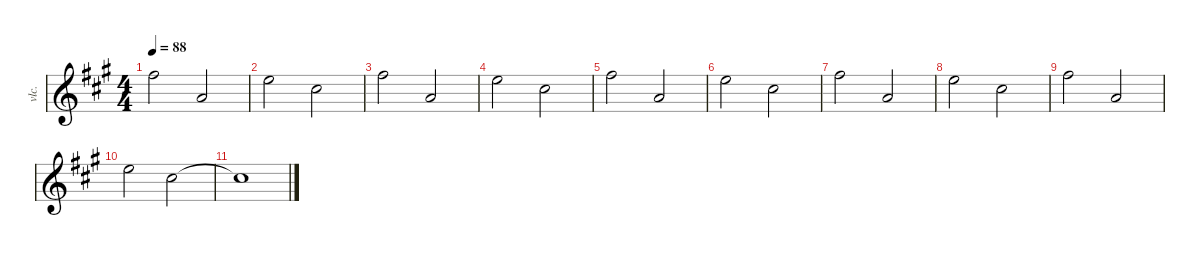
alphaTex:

\defaultSystemsLayout 4
\hideDynamics
\bracketExtendMode nobrackets
\otherSystemsTrackNameOrientation horizontal
\track ("Violins" "vlc.") {defaultSystemsLayout 8 instrument cello}
\staff {score}
\tuning (E4 B3 G3 D3 A2 E2)
\ts (4 4)
\tempo 88
\clef g2
\ks f#minor
14.1{acc #}.2{dy f beam Down} 5.1{acc forcenatural}.2{beam Up} |
12.1{acc forcenatural}.2{beam Down} 9.1{acc #}.2{beam Down} |
14.1{acc #}.2{beam Down} 5.1{acc forcenatural}.2{beam Up} |
12.1{acc forcenatural}.2{beam Down} 9.1{acc #}.2{beam Down} |
14.1{acc #}.2{beam Down} 5.1{acc forcenatural}.2{beam Up} |
12.1{acc forcenatural}.2{beam Down} 9.1{acc #}.2{beam Down} |
14.1{acc #}.2{beam Down} 5.1{acc forcenatural}.2{beam Up} |
12.1{acc forcenatural}.2{beam Down} 9.1{acc #}.2{beam Down} |
14.1{acc #}.2{beam Down} 5.1{acc forcenatural}.2{beam Up} |
12.1{acc forcenatural}.2{beam Down} 9.1{acc #}.2{beam Down} |
9.1{t acc #}.1{beam Down}
